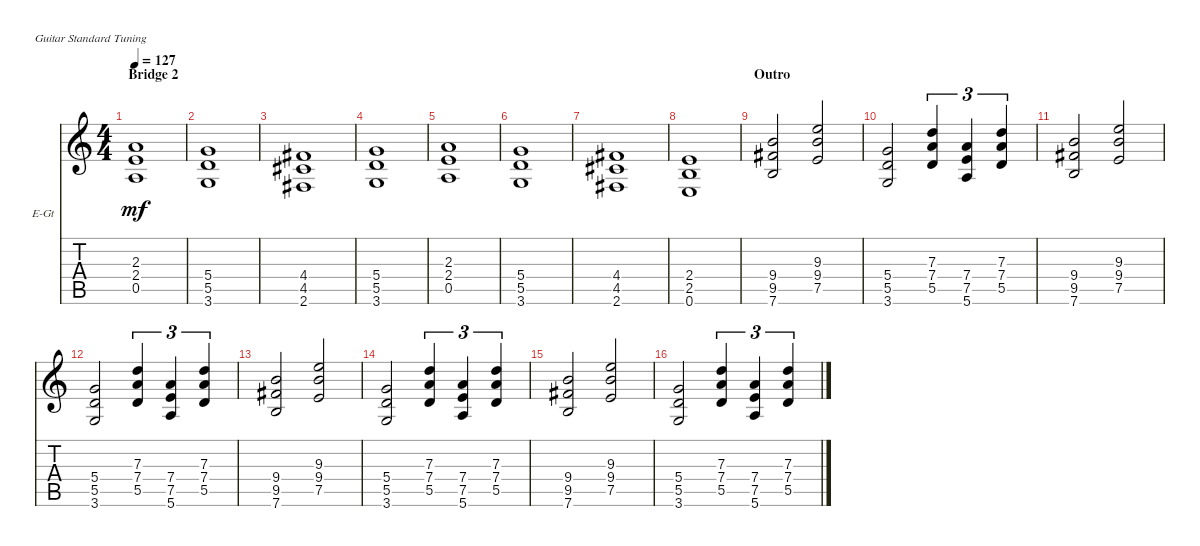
\bracketExtendMode nobrackets
\firstSystemTrackNameOrientation horizontal
\otherSystemsTrackNameOrientation horizontal
\track ("Mike McCready" "E-Gt") {instrument distortionguitar}
\staff {score tabs}
\tuning (E4 B3 G3 D3 A2 E2)
\ts (4 4)
\section ("" "Bridge 2")
\tempo 127
\clef g2
\ks c
(0.5 2.4 2.3).1{dy mf} |
(3.6 5.5 5.4).1 |
(2.6 4.5 4.4).1 |
(3.6 5.5 5.4).1 |
(0.5 2.4 2.3).1 |
(3.6 5.5 5.4).1 |
(2.6 4.5 4.4).1 |
(0.6 2.5 2.4).1 |
\section ("" "Outro")
(7.6 9.5 9.4).2 (7.5 9.4 9.3).2 |
(5.5 5.4 3.6).2 (5.5 7.4 7.3).4{tu (3 2)} (5.6 7.5 7.4).4{tu (3 2)} (7.4 7.3 5.5).4{tu (3 2)} |
(7.6 9.5 9.4).2 (7.5 9.4 9.3).2 |
(5.5 5.4 3.6).2 (5.5 7.4 7.3).4{tu (3 2)} (5.6 7.5 7.4).4{tu (3 2)} (7.4 7.3 5.5).4{tu (3 2)} |
(7.6 9.5 9.4).2 (7.5 9.4 9.3).2 |
(5.5 5.4 3.6).2 (5.5 7.4 7.3).4{tu (3 2)} (5.6 7.5 7.4).4{tu (3 2)} (7.4 7.3 5.5).4{tu (3 2)} |
(7.6 9.5 9.4).2 (7.5 9.4 9.3).2 |
(5.5 5.4 3.6).2 (5.5 7.4 7.3).4{tu (3 2)} (5.6 7.5 7.4).4{tu (3 2)} (7.4 7.3 5.5).4{tu (3 2)}
